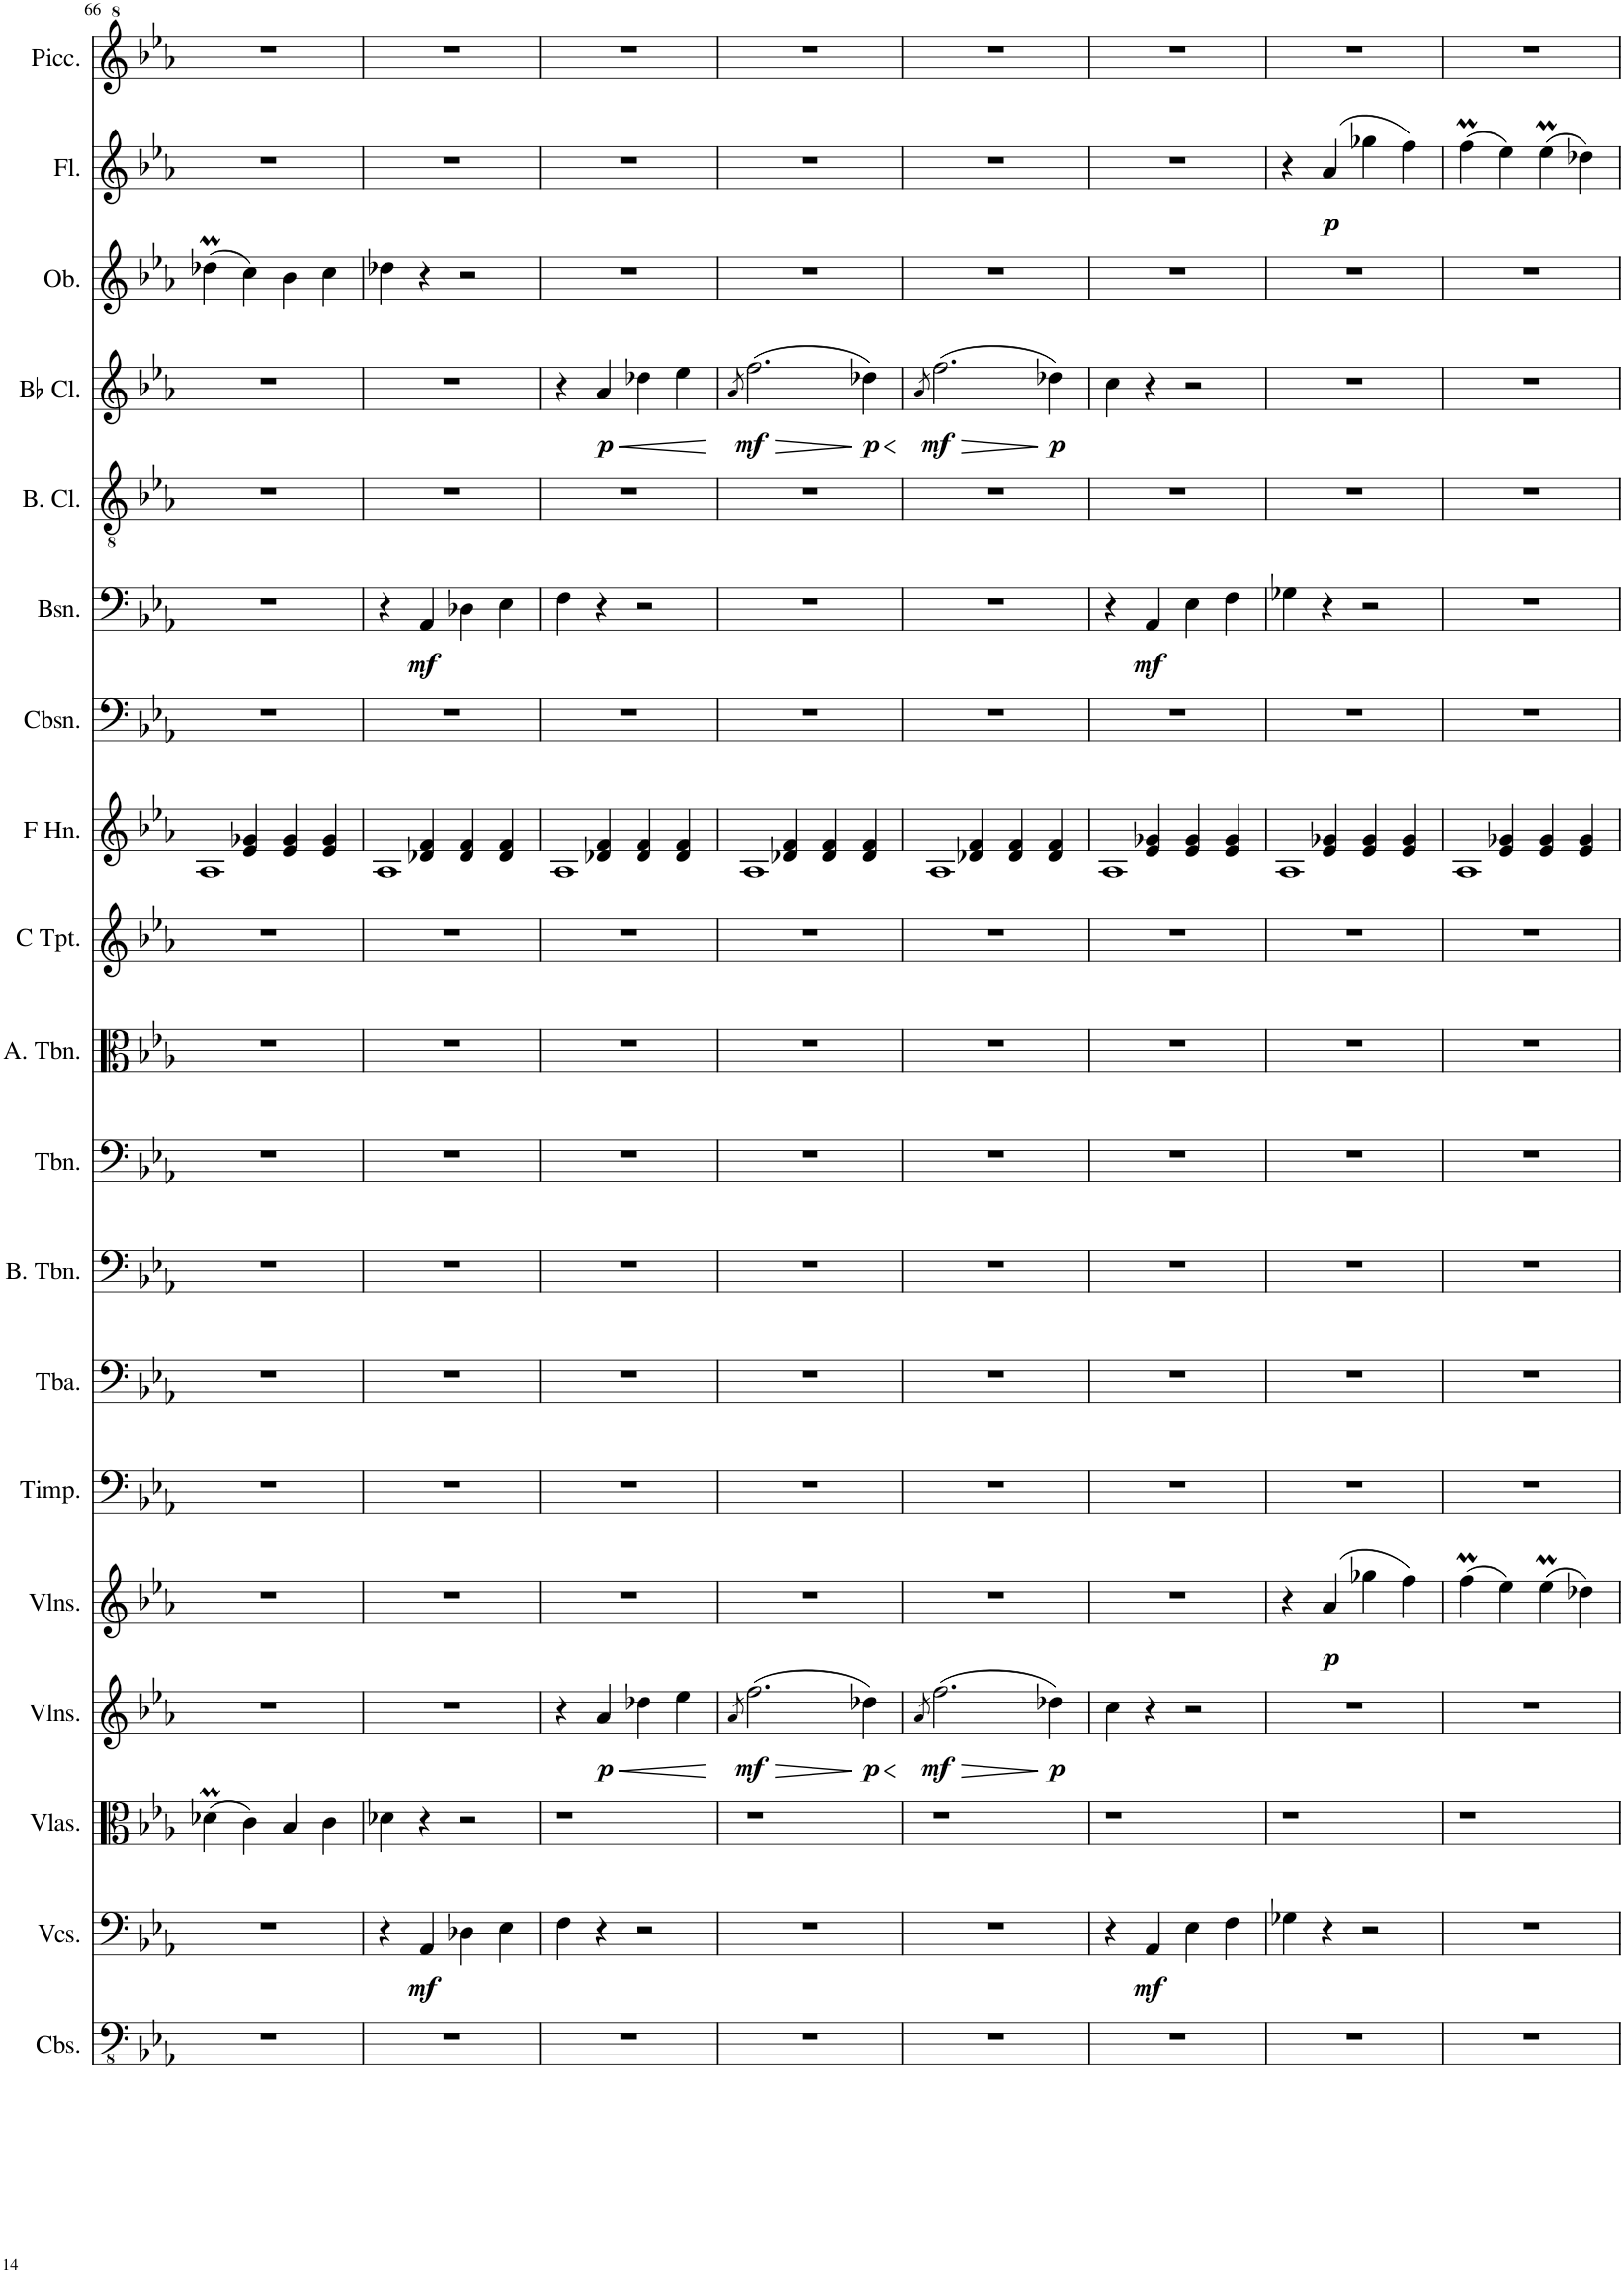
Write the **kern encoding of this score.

**kern	**kern	**dynam	**kern	**kern	**dynam	**kern	**dynam	**kern	**kern	**kern	**kern	**kern	**kern	**kern	**kern	**kern	**dynam	**kern	**kern	**dynam	**kern	**kern	**dynam	**kern
*part19	*part18	*part18	*part17	*part16	*part16	*part15	*part15	*part14	*part13	*part12	*part11	*part10	*part9	*part8	*part7	*part6	*part6	*part5	*part4	*part4	*part3	*part2	*part2	*part1
*staff19	*staff18	*staff18	*staff17	*staff16	*staff16	*staff15	*staff15	*staff14	*staff13	*staff12	*staff11	*staff10	*staff9	*staff8	*staff7	*staff6	*staff6	*staff5	*staff4	*staff4	*staff3	*staff2	*staff2	*staff1
*I"Contrabasses	*I"Violoncellos	*	*I"Violas	*I"Violins	*	*I"Violins	*	*I"Timpani	*I"Tuba	*I"Bass Trombone	*I"Trombone	*I"Alto Trombone	*I"C Trumpet	*I"Horn in F	*I"Contrabassoon	*I"Bassoon	*	*I"Bass Clarinet	*I"Bb Clarinet	*	*I"Oboe	*I"Flute	*	*I"Piccolo
*I'Cbs.	*I'Vcs.	*	*I'Vlas.	*I'Vlns.	*	*I'Vlns.	*	*I'Timp.	*I'Tba.	*I'B. Tbn.	*I'Tbn.	*I'A. Tbn.	*I'C Tpt.	*	*I'Cbsn.	*I'Bsn.	*	*I'B. Cl.	*I'Bb Cl.	*	*I'Ob.	*I'Fl.	*	*I'Picc.
!!LO:PB:g=z
*clefFv4	*clefF4	*	*clefC3	*clefG2	*	*clefG2	*	*clefF4	*clefF4	*clefF4	*clefF4	*clefC3	*clefG2	*clefG2	*clefF4	*clefF4	*	*clefGv2	*clefG2	*	*clefG2	*clefG2	*	*clefG^2
*	*	*	*	*	*	*	*	*	*	*	*	*	*	*ITrd4c7	*	*	*	*ITrd8c14	*ITrd1c2	*	*	*	*	*ITrd-7c-12
*k[b-e-a-]	*k[b-e-a-]	*	*k[b-e-a-]	*k[b-e-a-]	*	*k[b-e-a-]	*	*k[b-e-a-]	*k[b-e-a-]	*k[b-e-a-]	*k[b-e-a-]	*k[b-e-a-]	*k[b-e-a-]	*k[b-e-a-]	*k[b-e-a-]	*k[b-e-a-]	*	*k[b-e-a-]	*k[b-e-a-]	*	*k[b-e-a-]	*k[b-e-a-]	*	*k[b-e-a-]
*M2/2	*M2/2	*	*M2/2	*M2/2	*	*M2/2	*	*M2/2	*M2/2	*M2/2	*M2/2	*M2/2	*M2/2	*M2/2	*M2/2	*M2/2	*	*M2/2	*M2/2	*	*M2/2	*M2/2	*	*M2/2
*met(c|)	*met(c|)	*	*met(c|)	*met(c|)	*	*met(c|)	*	*met(c|)	*met(c|)	*met(c|)	*met(c|)	*met(c|)	*met(c|)	*met(c|)	*met(c|)	*met(c|)	*	*met(c|)	*met(c|)	*	*met(c|)	*met(c|)	*	*met(c|)
=66	=66	=66	=66	=66	=66	=66	=66	=66	=66	=66	=66	=66	=66	=66	=66	=66	=66	=66	=66	=66	=66	=66	=66	=66
*	*	*	*	*	*	*	*	*	*	*	*	*	*	*^	*	*	*	*	*	*	*	*	*	*
1r	1r	.	(4d-XM\	1r	.	1r	.	1r	1r	1r	1r	1r	1r	1A-	4ryy	1r	1r	.	1r	1r	.	(4dd-XM\	1r	.	1r
.	.	.	4c\)	.	.	.	.	.	.	.	.	.	.	.	4e-/ 4g-X/	.	.	.	.	.	.	4cc\)	.	.	.
.	.	.	4B-/	.	.	.	.	.	.	.	.	.	.	.	4e-/ 4g-/	.	.	.	.	.	.	4b-\	.	.	.
.	.	.	4c\	.	.	.	.	.	.	.	.	.	.	.	4e-/ 4g-/	.	.	.	.	.	.	4cc\	.	.	.
=67	=67	=67	=67	=67	=67	=67	=67	=67	=67	=67	=67	=67	=67	=67	=67	=67	=67	=67	=67	=67	=67	=67	=67	=67	=67
1r	4r	.	4d-X\	1r	.	1r	.	1r	1r	1r	1r	1r	1r	1A-	4ryy	1r	4r	.	1r	1r	.	4dd-X\	1r	.	1r
!	!	!LO:DY:b	!	!	!	!	!	!	!	!	!	!	!	!	!	!	!	!LO:DY:b	!	!	!	!	!	!	!
.	4AA-/	mf	4r	.	.	.	.	.	.	.	.	.	.	.	4d-X/ 4f/	.	4AA-/	mf	.	.	.	4r	.	.	.
.	4D-X\	.	2r	.	.	.	.	.	.	.	.	.	.	.	4d-/ 4f/	.	4D-X\	.	.	.	.	2r	.	.	.
.	4E-\	.	.	.	.	.	.	.	.	.	.	.	.	.	4d-/ 4f/	.	4E-\	.	.	.	.	.	.	.	.
=68	=68	=68	=68	=68	=68	=68	=68	=68	=68	=68	=68	=68	=68	=68	=68	=68	=68	=68	=68	=68	=68	=68	=68	=68	=68
1r	4F\	.	1r	4r	.	1r	.	1r	1r	1r	1r	1r	1r	1A-	4ryy	1r	4F\	.	1r	4r	.	1r	1r	.	1r
!	!	!	!	!	!LO:HP:b	!	!	!	!	!	!	!	!	!	!	!	!	!	!	!	!LO:HP:b	!	!	!	!
!	!	!	!	!	!LO:DY:n=1:b	!	!	!	!	!	!	!	!	!	!	!	!	!	!	!	!LO:DY:n=1:b	!	!	!	!
.	4r	.	.	4a-/	< p	.	.	.	.	.	.	.	.	.	4d-X/ 4f/	.	4r	.	.	4a-/	< p	.	.	.	.
.	2r	.	.	4dd-X\	.	.	.	.	.	.	.	.	.	.	4d-/ 4f/	.	2r	.	.	4dd-X\	.	.	.	.	.
.	.	.	.	4ee-\	.	.	.	.	.	.	.	.	.	.	4d-/ 4f/	.	.	.	.	4ee-\	.	.	.	.	.
*	*	*	*	*	*	*	*	*	*	*	*	*	*	*v	*v	*	*	*	*	*	*	*	*	*	*
.	.	.	.	.	[	.	.	.	.	.	.	.	.	.	.	.	.	.	.	[	.	.	.	.
=69	=69	=69	=69	=69	=69	=69	=69	=69	=69	=69	=69	=69	=69	=69	=69	=69	=69	=69	=69	=69	=69	=69	=69	=69
.	.	.	.	8qa-/	.	.	.	.	.	.	.	.	.	.	.	.	.	.	8qa-/	.	.	.	.	.
*	*	*	*	*	*	*	*	*	*	*	*	*	*	*^	*	*	*	*	*	*	*	*	*	*
!	!	!	!	!	!LO:DY:b	!	!	!	!	!	!	!	!	!	!	!	!	!	!	!	!LO:DY:b	!	!	!	!
1r	1r	.	1r	(2.ff\	mf	1r	.	1r	1r	1r	1r	1r	1r	1A-	4ryy	1r	1r	.	1r	(2.ff\	mf	1r	1r	.	1r
.	.	.	.	.	.	.	.	.	.	.	.	.	.	.	4d-X/ 4f/	.	.	.	.	.	.	.	.	.	.
.	.	.	.	.	.	.	.	.	.	.	.	.	.	.	4d-/ 4f/	.	.	.	.	.	.	.	.	.	.
!	!	!	!	!	!LO:HP:b	!	!	!	!	!	!	!	!	!	!	!	!	!	!	!	!LO:HP:b	!	!	!	!
!	!	!	!	!	!LO:DY:n=1:b	!	!	!	!	!	!	!	!	!	!	!	!	!	!	!	!LO:DY:n=1:b	!	!	!	!
.	.	.	.	4dd-X\)	< p	.	.	.	.	.	.	.	.	.	4d-/ 4f/	.	.	.	.	4dd-X\)	< p	.	.	.	.
*	*	*	*	*	*	*	*	*	*	*	*	*	*	*v	*v	*	*	*	*	*	*	*	*	*	*
.	.	.	.	.	[	.	.	.	.	.	.	.	.	.	.	.	.	.	.	[	.	.	.	.
=70	=70	=70	=70	=70	=70	=70	=70	=70	=70	=70	=70	=70	=70	=70	=70	=70	=70	=70	=70	=70	=70	=70	=70	=70
.	.	.	.	8qa-/	.	.	.	.	.	.	.	.	.	.	.	.	.	.	8qa-/	.	.	.	.	.
*	*	*	*	*	*	*	*	*	*	*	*	*	*	*^	*	*	*	*	*	*	*	*	*	*
!	!	!	!	!	!LO:DY:b	!	!	!	!	!	!	!	!	!	!	!	!	!	!	!	!LO:DY:b	!	!	!	!
1r	1r	.	1r	(2.ff\	mf	1r	.	1r	1r	1r	1r	1r	1r	1A-	4ryy	1r	1r	.	1r	(2.ff\	mf	1r	1r	.	1r
.	.	.	.	.	.	.	.	.	.	.	.	.	.	.	4d-X/ 4f/	.	.	.	.	.	.	.	.	.	.
.	.	.	.	.	.	.	.	.	.	.	.	.	.	.	4d-/ 4f/	.	.	.	.	.	.	.	.	.	.
!	!	!	!	!	!LO:DY:b	!	!	!	!	!	!	!	!	!	!	!	!	!	!	!	!LO:DY:b	!	!	!	!
.	.	.	.	4dd-X\)	p	.	.	.	.	.	.	.	.	.	4d-/ 4f/	.	.	.	.	4dd-X\)	p	.	.	.	.
=71	=71	=71	=71	=71	=71	=71	=71	=71	=71	=71	=71	=71	=71	=71	=71	=71	=71	=71	=71	=71	=71	=71	=71	=71	=71
1r	4r	.	1r	4cc\	.	1r	.	1r	1r	1r	1r	1r	1r	1A-	4ryy	1r	4r	.	1r	4cc\	.	1r	1r	.	1r
!	!	!LO:DY:b	!	!	!	!	!	!	!	!	!	!	!	!	!	!	!	!LO:DY:b	!	!	!	!	!	!	!
.	4AA-/	mf	.	4r	.	.	.	.	.	.	.	.	.	.	4e-/ 4g-X/	.	4AA-/	mf	.	4r	.	.	.	.	.
.	4E-\	.	.	2r	.	.	.	.	.	.	.	.	.	.	4e-/ 4g-/	.	4E-\	.	.	2r	.	.	.	.	.
.	4F\	.	.	.	.	.	.	.	.	.	.	.	.	.	4e-/ 4g-/	.	4F\	.	.	.	.	.	.	.	.
=72	=72	=72	=72	=72	=72	=72	=72	=72	=72	=72	=72	=72	=72	=72	=72	=72	=72	=72	=72	=72	=72	=72	=72	=72	=72
1r	4G-X\	.	1r	1r	.	4r	.	1r	1r	1r	1r	1r	1r	1A-	4ryy	1r	4G-X\	.	1r	1r	.	1r	4r	.	1r
!	!	!	!	!	!	!	!LO:DY:b	!	!	!	!	!	!	!	!	!	!	!	!	!	!	!	!	!LO:DY:b	!
.	4r	.	.	.	.	(4a-/	p	.	.	.	.	.	.	.	4e-/ 4g-X/	.	4r	.	.	.	.	.	(4a-/	p	.
.	2r	.	.	.	.	4gg-X\	.	.	.	.	.	.	.	.	4e-/ 4g-/	.	2r	.	.	.	.	.	4gg-X\	.	.
.	.	.	.	.	.	4ff\)	.	.	.	.	.	.	.	.	4e-/ 4g-/	.	.	.	.	.	.	.	4ff\)	.	.
=73	=73	=73	=73	=73	=73	=73	=73	=73	=73	=73	=73	=73	=73	=73	=73	=73	=73	=73	=73	=73	=73	=73	=73	=73	=73
1r	1r	.	1r	1r	.	(4ffM\	.	1r	1r	1r	1r	1r	1r	1A-	4ryy	1r	1r	.	1r	1r	.	1r	(4ffM\	.	1r
.	.	.	.	.	.	4ee-\)	.	.	.	.	.	.	.	.	4e-/ 4g-X/	.	.	.	.	.	.	.	4ee-\)	.	.
.	.	.	.	.	.	(4ee-M\	.	.	.	.	.	.	.	.	4e-/ 4g-/	.	.	.	.	.	.	.	(4ee-M\	.	.
.	.	.	.	.	.	4dd-X\)	.	.	.	.	.	.	.	.	4e-/ 4g-/	.	.	.	.	.	.	.	4dd-X\)	.	.
*	*	*	*	*	*	*	*	*	*	*	*	*	*	*v	*v	*	*	*	*	*	*	*	*	*	*
=	=	=	=	=	=	=	=	=	=	=	=	=	=	=	=	=	=	=	=	=	=	=	=	=
*-	*-	*-	*-	*-	*-	*-	*-	*-	*-	*-	*-	*-	*-	*-	*-	*-	*-	*-	*-	*-	*-	*-	*-	*-
